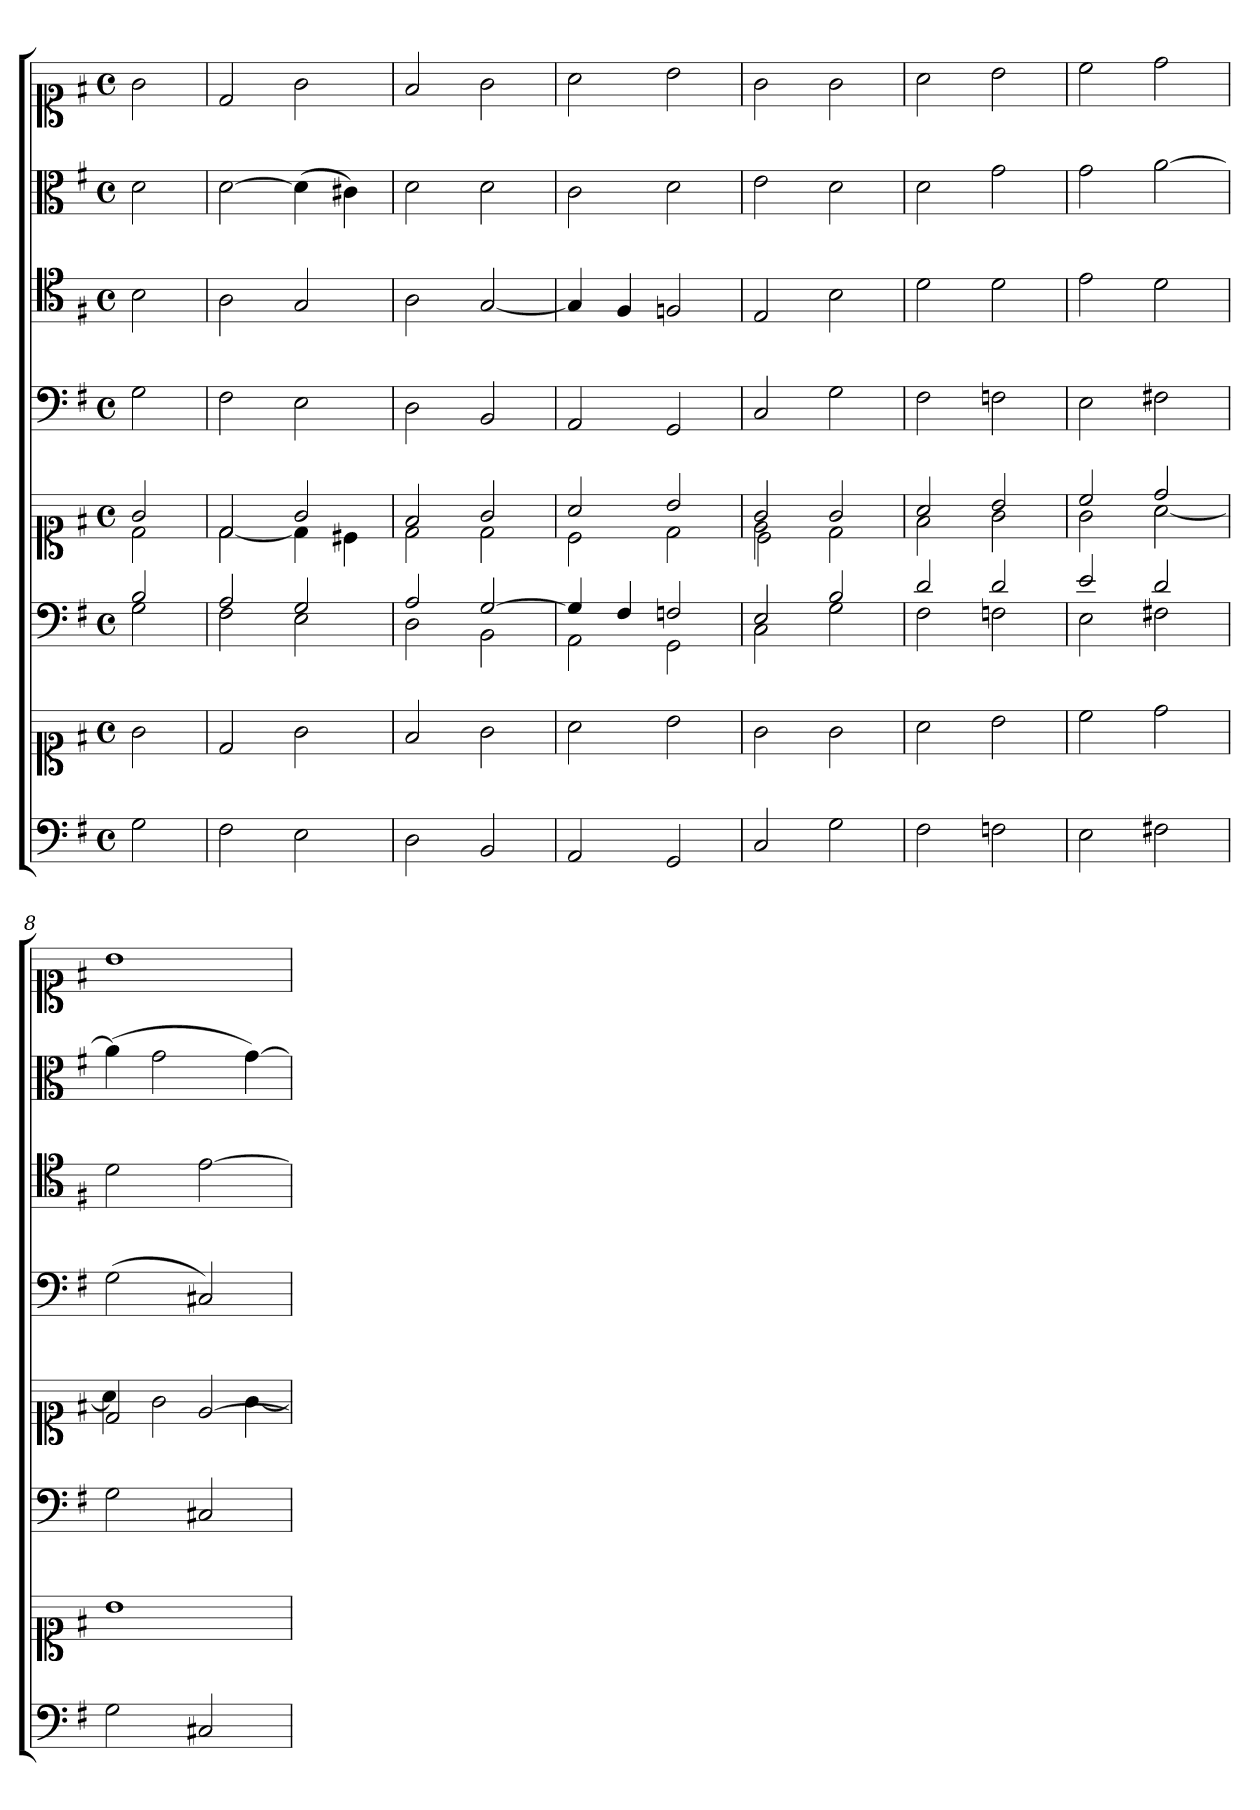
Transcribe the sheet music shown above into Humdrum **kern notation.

**kern	**kern	**kern	**kern	**kern	**kern	**kern	**kern
*part6	*part6	*part5	*part5	*part4	*part3	*part2	*part1
*staff8	*staff7	*staff6	*staff5	*staff4	*staff3	*staff2	*staff1
*clefF4	*clefC1	*clefF4	*clefC1	*clefF4	*clefC4	*clefC3	*clefC1
*k[f#]	*k[f#]	*k[f#]	*k[f#]	*k[f#]	*k[f#]	*k[f#]	*k[f#]
*G:	*G:	*G:	*G:	*G:	*G:	*G:	*G:
*M4/4	*M4/4	*M4/4	*M4/4	*M4/4	*M4/4	*M4/4	*M4/4
*met(c)	*met(c)	*met(c)	*met(c)	*met(c)	*met(c)	*met(c)	*met(c)
*MM180	*MM180	*MM180	*MM180	*MM180	*MM180	*MM180	*MM180
=1	=1	=1	=1	=1	=1	=1	=1
*	*	*^	*^	*	*	*	*
2G	2g	2B	2G	2g	2d	2G	2B	2d	2g
=2	=2	=2	=2	=2	=2	=2	=2	=2	=2
2F#	2d	2A	2F#	2d	[2d	2F#	2A	[2d	2d
2E	2g	2G	2E	2g	4d]	2E	2G	(4d]	2g
.	.	.	.	.	4c#X	.	.	4c#X)	.
=3	=3	=3	=3	=3	=3	=3	=3	=3	=3
2D	2f#	2A	2D	2f#	2d	2D	2A	2d	2f#
2BB	2g	[2G	2BB	2g	2d	2BB	[2G	2d	2g
=4	=4	=4	=4	=4	=4	=4	=4	=4	=4
2AA	2a	4G]	2AA	2a	2c	2AA	4G]	2c	2a
.	.	4F#	.	.	.	.	4F#	.	.
2GG	2b	2Fn	2GG	2b	2d	2GG	2Fn	2d	2b
=5	=5	=5	=5	=5	=5	=5	=5	=5	=5
*	*	*	*	*	*^	*	*	*	*
2C	2g	2E	2C	2g	2e	2c\	2C	2E	2e	2g
2G	2g	2B	2G	2g	2d	2ryy	2G	2B	2d	2g
*	*	*	*	*	*v	*v	*	*	*	*
=6	=6	=6	=6	=6	=6	=6	=6	=6	=6
2F#	2a	2d	2F#	2a	2f#	2F#	2d	2d	2a
2Fn	2b	2d	2Fn	2b	2g	2Fn	2d	2g	2b
=7	=7	=7	=7	=7	=7	=7	=7	=7	=7
2E	2cc	2e	2E	2cc	2g	2E	2e	2g	2cc
2F#X	2dd	2d	2F#X	2dd	[2a	2F#X	2d	[2a	2dd
*	*	*v	*v	*	*	*	*	*	*
=8	=8	=8	=8	=8	=8	=8	=8	=8
2G	1b	2G	2d	4a]	(2G	2d	(4a]	1b
.	.	.	.	2g	.	.	2g	.
2C#X	.	2C#X	[2e	.	2C#X)	[2e	.	.
.	.	.	.	[4g	.	.	[4g)	.
*	*	*	*v	*v	*	*	*	*
=	=	=	=	=	=	=	=
*-	*-	*-	*-	*-	*-	*-	*-
